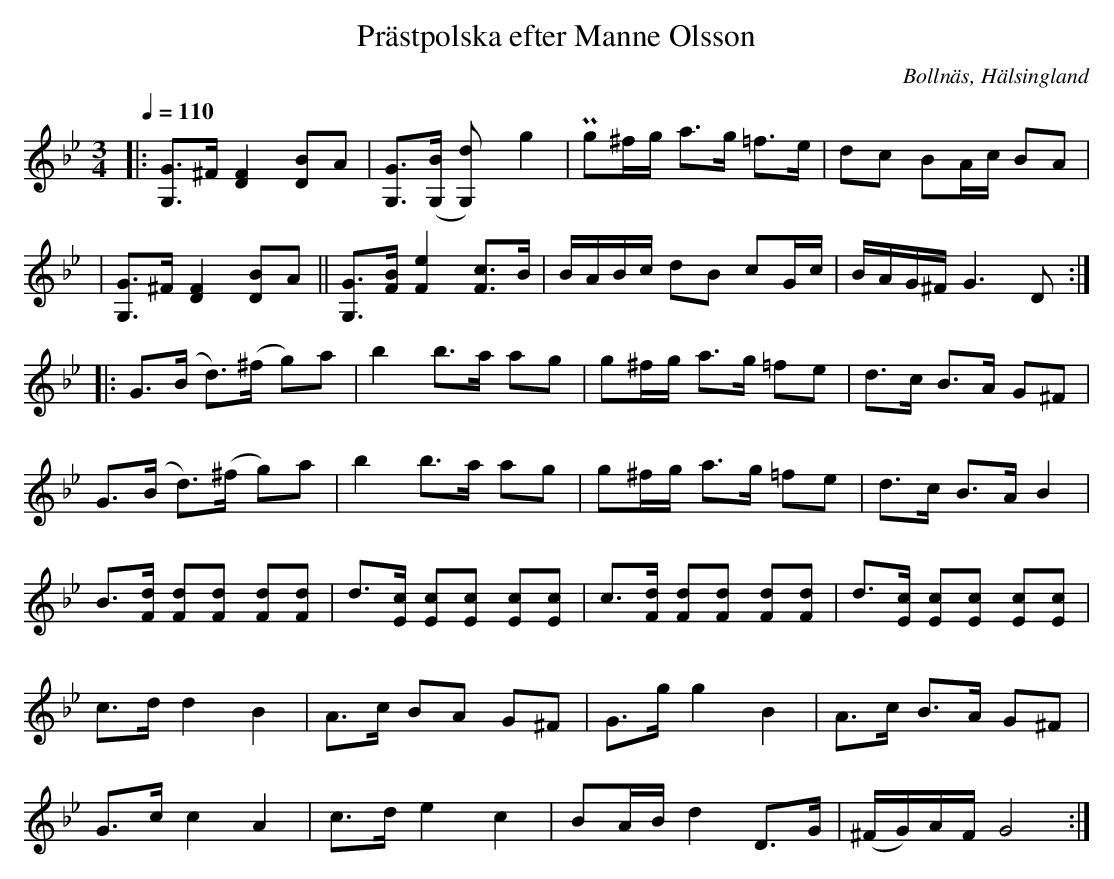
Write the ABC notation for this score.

X:1
T:Prästpolska efter Manne Olsson
O:Bollnäs, Hälsingland
M:3/4
L:1/8
Q:1/4=110
K:Gm
|:[G G,]>^F [F2 D2] [D B]A| [G G,]>([B G,]   [d2 G,]) g2| Pg^f/g/ a>g =f>e | dc   BA/c/ BA  |
|[G G,]>^F [F2 D2] [D B]A|| [G G,]>[F B]     [F2 e2]       [F c]>B|B/A/B/c/  dB cG/c/  | B/A/G/^F/ G3 D  ::
G>(B   d>)(^f   g)a        | b2     b>a      ag         | g^f/g/ a>g =fe | d>c         B>A G^F  |
G>(B   d>)(^f   g)a        | b2     b>a      ag         | g^f/g/ a>g =fe | d>c         B>A B2   |
B>[Fd] [Fd][Fd] [Fd][Fd] | d>[Ec] [Ec][Ec] [Ec][Ec] | \
c>[Fd] [Fd][Fd] [Fd][Fd] | d>[Ec] [Ec][Ec] [Ec][Ec] |
c>d    d2       B2           | A>c    BA       G^F       | G>g    g2 B2     | A>c         B>A G^F  |
G>c    c2       A2           | c>d    e2       c2        | BA/B/  d2 D>G   | (^F/G/)A/F/ G4      :|
